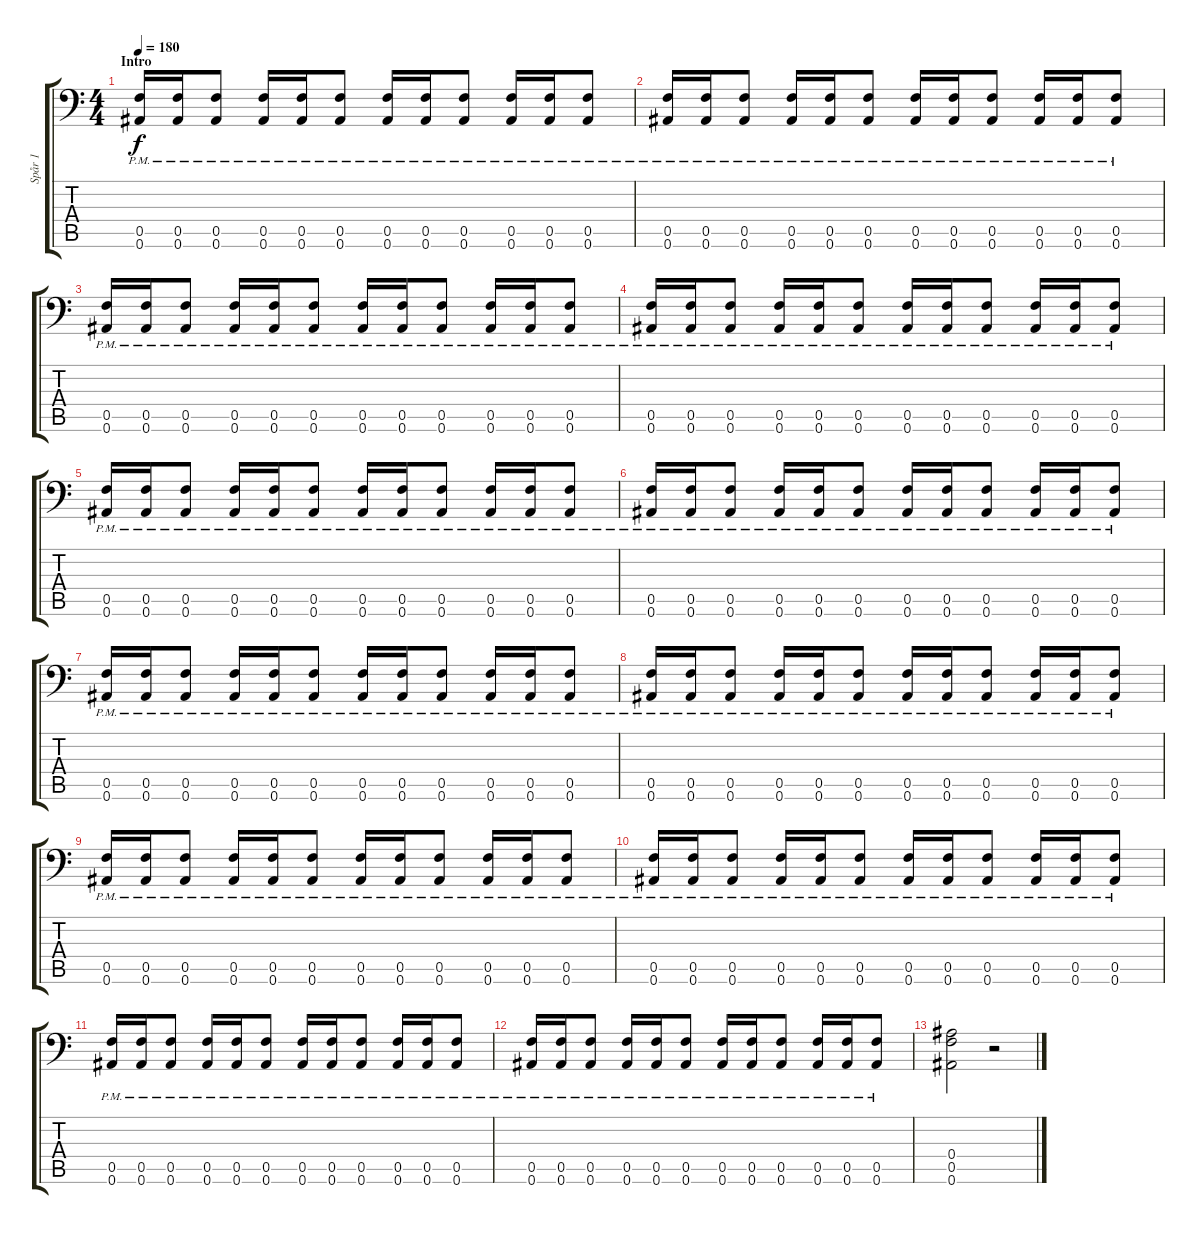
\track ("Spår 1" "Spår 1") {instrument distortionguitar}
\staff {score tabs}
\tuning (C4 G3 Eb3 Bb2 F2 Bb1) {hide}
\ts (4 4)
\section ("" "Intro")
\tempo 180
\clef f4
\ks c
(0.5{pm} 0.6{pm}).16{dy f instrument distortionguitar} (0.5{pm} 0.6{pm}).16 (0.5{pm} 0.6{pm}).8 (0.5{pm} 0.6{pm}).16 (0.5{pm} 0.6{pm}).16 (0.5{pm} 0.6{pm}).8 (0.5{pm} 0.6{pm}).16 (0.5{pm} 0.6{pm}).16 (0.5{pm} 0.6{pm}).8 (0.5{pm} 0.6{pm}).16 (0.5{pm} 0.6{pm}).16 (0.5{pm} 0.6{pm}).8 |
(0.5{pm} 0.6{pm}).16 (0.5{pm} 0.6{pm}).16 (0.5{pm} 0.6{pm}).8 (0.5{pm} 0.6{pm}).16 (0.5{pm} 0.6{pm}).16 (0.5{pm} 0.6{pm}).8 (0.5{pm} 0.6{pm}).16 (0.5{pm} 0.6{pm}).16 (0.5{pm} 0.6{pm}).8 (0.5{pm} 0.6{pm}).16 (0.5{pm} 0.6{pm}).16 (0.5{pm} 0.6{pm}).8 |
(0.5{pm} 0.6{pm}).16 (0.5{pm} 0.6{pm}).16 (0.5{pm} 0.6{pm}).8 (0.5{pm} 0.6{pm}).16 (0.5{pm} 0.6{pm}).16 (0.5{pm} 0.6{pm}).8 (0.5{pm} 0.6{pm}).16 (0.5{pm} 0.6{pm}).16 (0.5{pm} 0.6{pm}).8 (0.5{pm} 0.6{pm}).16 (0.5{pm} 0.6{pm}).16 (0.5{pm} 0.6{pm}).8 |
(0.5{pm} 0.6{pm}).16 (0.5{pm} 0.6{pm}).16 (0.5{pm} 0.6{pm}).8 (0.5{pm} 0.6{pm}).16 (0.5{pm} 0.6{pm}).16 (0.5{pm} 0.6{pm}).8 (0.5{pm} 0.6{pm}).16 (0.5{pm} 0.6{pm}).16 (0.5{pm} 0.6{pm}).8 (0.5{pm} 0.6{pm}).16 (0.5{pm} 0.6{pm}).16 (0.5{pm} 0.6{pm}).8 |
(0.5{pm} 0.6{pm}).16 (0.5{pm} 0.6{pm}).16 (0.5{pm} 0.6{pm}).8 (0.5{pm} 0.6{pm}).16 (0.5{pm} 0.6{pm}).16 (0.5{pm} 0.6{pm}).8 (0.5{pm} 0.6{pm}).16 (0.5{pm} 0.6{pm}).16 (0.5{pm} 0.6{pm}).8 (0.5{pm} 0.6{pm}).16 (0.5{pm} 0.6{pm}).16 (0.5{pm} 0.6{pm}).8 |
(0.5{pm} 0.6{pm}).16 (0.5{pm} 0.6{pm}).16 (0.5{pm} 0.6{pm}).8 (0.5{pm} 0.6{pm}).16 (0.5{pm} 0.6{pm}).16 (0.5{pm} 0.6{pm}).8 (0.5{pm} 0.6{pm}).16 (0.5{pm} 0.6{pm}).16 (0.5{pm} 0.6{pm}).8 (0.5{pm} 0.6{pm}).16 (0.5{pm} 0.6{pm}).16 (0.5{pm} 0.6{pm}).8 |
(0.5{pm} 0.6{pm}).16 (0.5{pm} 0.6{pm}).16 (0.5{pm} 0.6{pm}).8 (0.5{pm} 0.6{pm}).16 (0.5{pm} 0.6{pm}).16 (0.5{pm} 0.6{pm}).8 (0.5{pm} 0.6{pm}).16 (0.5{pm} 0.6{pm}).16 (0.5{pm} 0.6{pm}).8 (0.5{pm} 0.6{pm}).16 (0.5{pm} 0.6{pm}).16 (0.5{pm} 0.6{pm}).8 |
(0.5{pm} 0.6{pm}).16 (0.5{pm} 0.6{pm}).16 (0.5{pm} 0.6{pm}).8 (0.5{pm} 0.6{pm}).16 (0.5{pm} 0.6{pm}).16 (0.5{pm} 0.6{pm}).8 (0.5{pm} 0.6{pm}).16 (0.5{pm} 0.6{pm}).16 (0.5{pm} 0.6{pm}).8 (0.5{pm} 0.6{pm}).16 (0.5{pm} 0.6{pm}).16 (0.5{pm} 0.6{pm}).8 |
(0.5{pm} 0.6{pm}).16 (0.5{pm} 0.6{pm}).16 (0.5{pm} 0.6{pm}).8 (0.5{pm} 0.6{pm}).16 (0.5{pm} 0.6{pm}).16 (0.5{pm} 0.6{pm}).8 (0.5{pm} 0.6{pm}).16 (0.5{pm} 0.6{pm}).16 (0.5{pm} 0.6{pm}).8 (0.5{pm} 0.6{pm}).16 (0.5{pm} 0.6{pm}).16 (0.5{pm} 0.6{pm}).8 |
(0.5{pm} 0.6{pm}).16 (0.5{pm} 0.6{pm}).16 (0.5{pm} 0.6{pm}).8 (0.5{pm} 0.6{pm}).16 (0.5{pm} 0.6{pm}).16 (0.5{pm} 0.6{pm}).8 (0.5{pm} 0.6{pm}).16 (0.5{pm} 0.6{pm}).16 (0.5{pm} 0.6{pm}).8 (0.5{pm} 0.6{pm}).16 (0.5{pm} 0.6{pm}).16 (0.5{pm} 0.6{pm}).8 |
(0.5{pm} 0.6{pm}).16 (0.5{pm} 0.6{pm}).16 (0.5{pm} 0.6{pm}).8 (0.5{pm} 0.6{pm}).16 (0.5{pm} 0.6{pm}).16 (0.5{pm} 0.6{pm}).8 (0.5{pm} 0.6{pm}).16 (0.5{pm} 0.6{pm}).16 (0.5{pm} 0.6{pm}).8 (0.5{pm} 0.6{pm}).16 (0.5{pm} 0.6{pm}).16 (0.5{pm} 0.6{pm}).8 |
(0.5{pm} 0.6{pm}).16 (0.5{pm} 0.6{pm}).16 (0.5{pm} 0.6{pm}).8 (0.5{pm} 0.6{pm}).16 (0.5{pm} 0.6{pm}).16 (0.5{pm} 0.6{pm}).8 (0.5{pm} 0.6{pm}).16 (0.5{pm} 0.6{pm}).16 (0.5{pm} 0.6{pm}).8 (0.5{pm} 0.6{pm}).16 (0.5{pm} 0.6{pm}).16 (0.5{pm} 0.6{pm}).8 |
(0.4 0.5 0.6).2 r.2
